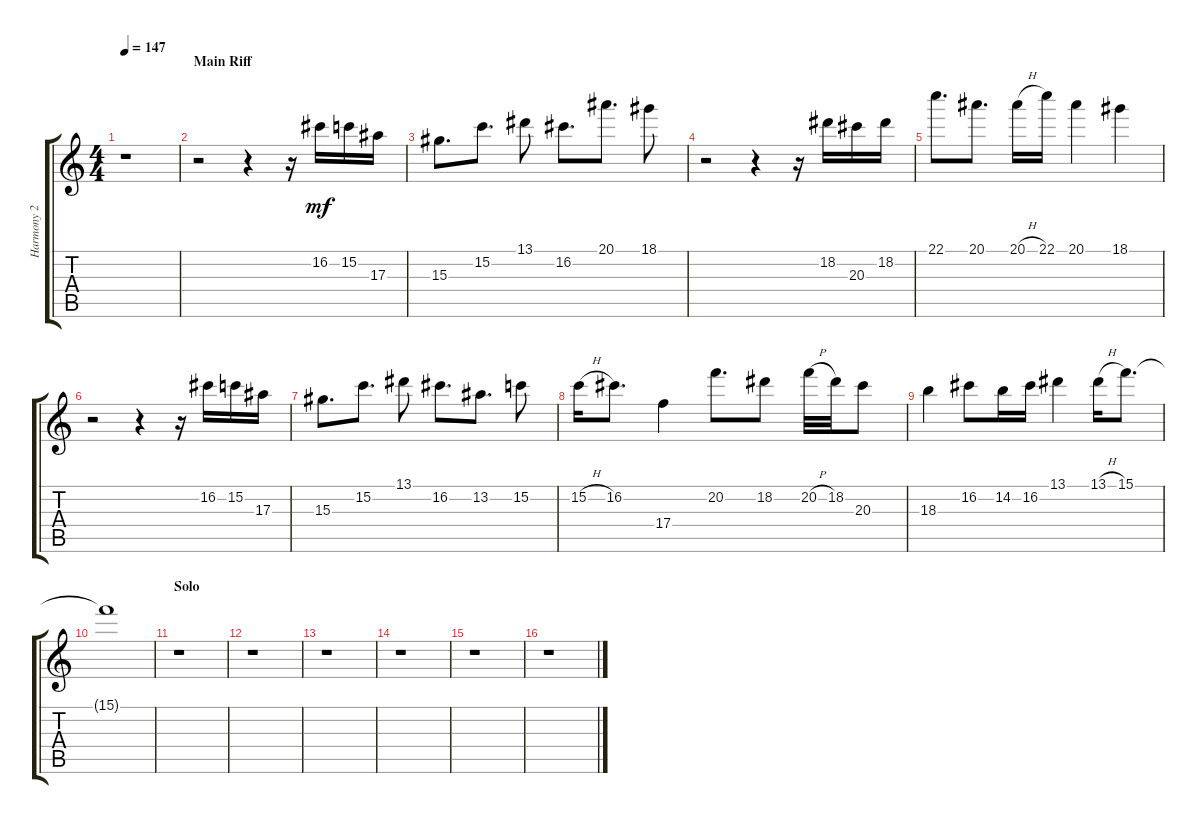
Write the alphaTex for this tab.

\track ("Harmony 2" "Harmony 2") {instrument overdrivenguitar}
\staff {score tabs}
\tuning (D4 A3 F3 C3 G2 C2) {hide}
\ts (4 4)
\tempo 147
\clef g2
\ks aminor
r.1{dy mf} |
\section ("" "Main Riff")
r.2 r.4 r.16 16.2.16 15.2.16 17.3.16 |
15.3.8{d} 15.2.8{d} 13.1.8 16.2.8{d} 20.1.8{d} 18.1.8 |
r.2 r.4 r.16 18.2.16 20.3.16 18.2.16 |
22.1.8{d} 20.1.8{d} 20.1{h}.16 22.1.16 20.1.4 18.1.4 |
r.2 r.4 r.16 16.2.16 15.2.16 17.3.16 |
15.3.8{d} 15.2.8{d} 13.1.8 16.2.8{d} 13.2.8{d} 15.2.8 |
15.2{h}.16 16.2.8{d} 17.4.4 20.2.8{d} 18.2.8 20.2{h}.32 18.2.32 20.3.8 |
18.3.4 16.2.8 14.2.16 16.2.16 13.1.4 13.1{h}.16 15.1.8{d} |
15.1{t}.1 |
\section ("" "Solo")
r.1 |
r.1 |
r.1 |
r.1 |
r.1 |
r.1
